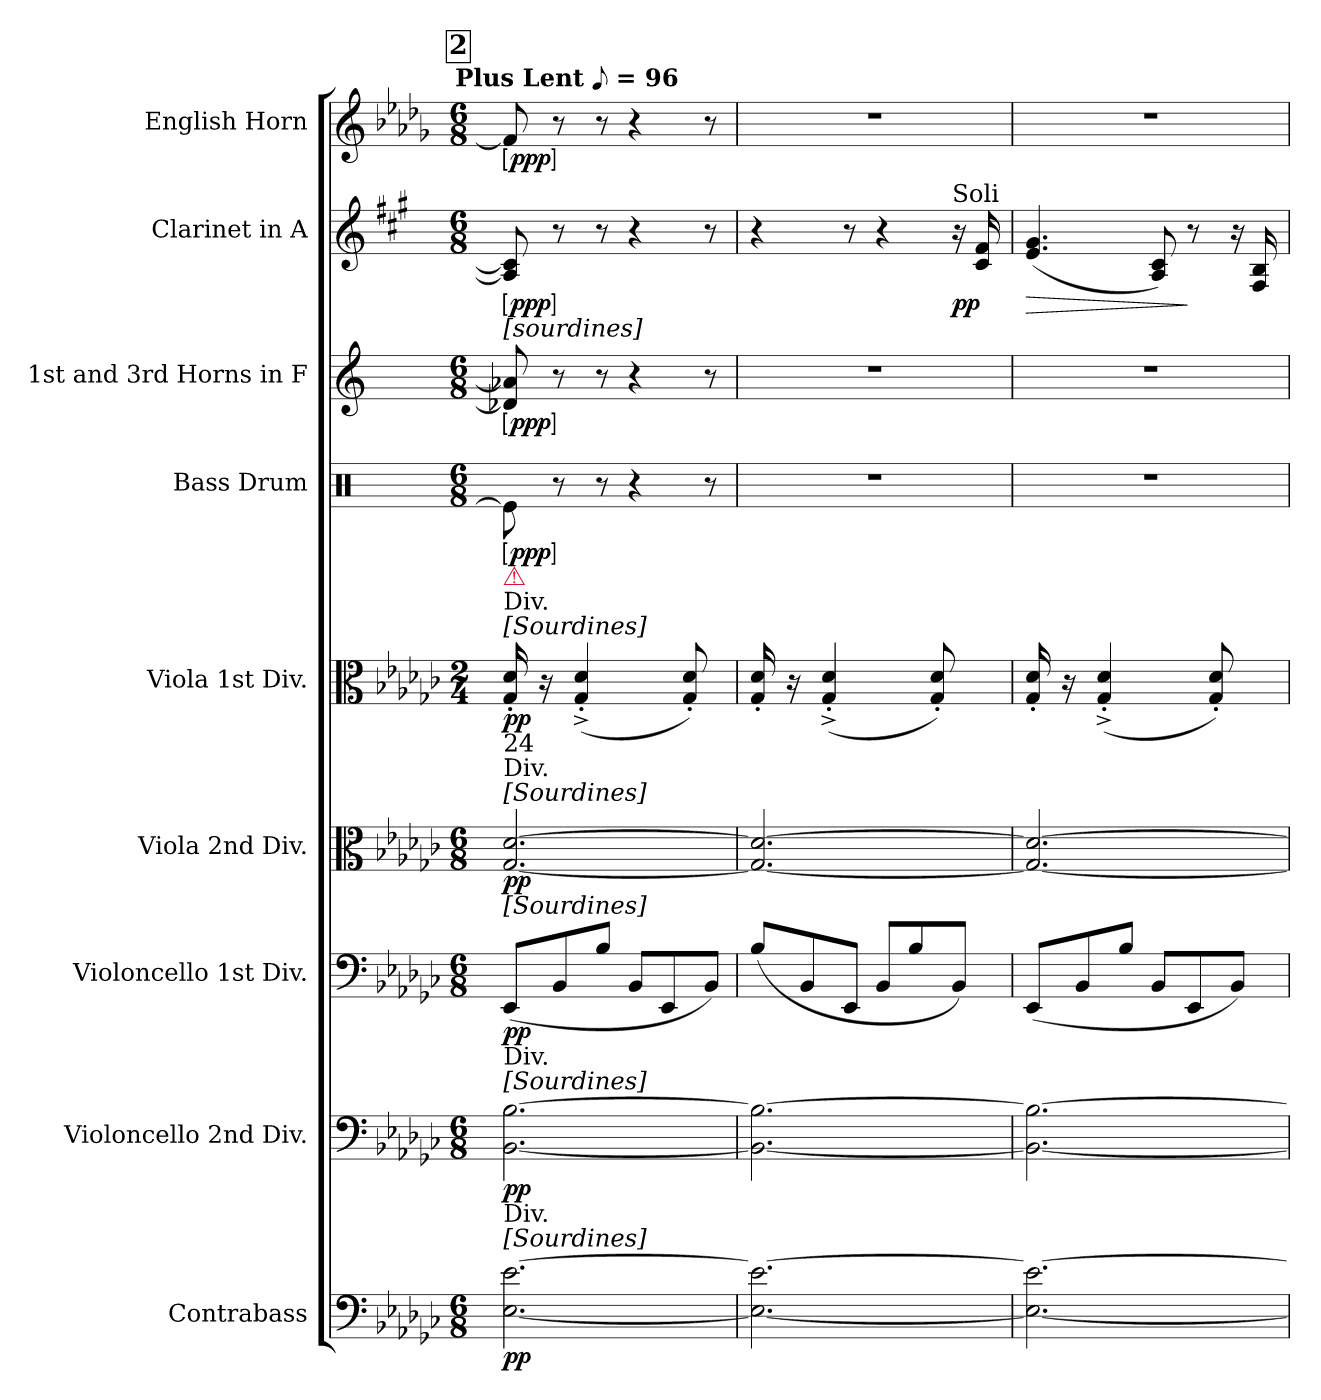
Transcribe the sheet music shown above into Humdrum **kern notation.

**kern	**dynam	**kern	**dynam	**kern	**dynam	**kern	**dynam	**kern	**dynam	**kern	**dynam	**kern	**dynam	**kern	**dynam	**kern	**dynam
*part9	*part9	*part8	*part8	*part7	*part7	*part6	*part6	*part5	*part5	*part4	*part4	*part3	*part3	*part2	*part2	*part1	*part1
*staff9	*staff9	*staff8	*staff8	*staff7	*staff7	*staff6	*staff6	*staff5	*staff5	*staff4	*staff4	*staff3	*staff3	*staff2	*staff2	*staff1	*staff1
*I"Contrabass	*	*I"Violoncello 2nd Div.	*	*I"Violoncello 1st Div.	*	*I"Viola 2nd Div.	*	*I"Viola 1st Div.	*	*I"Bass Drum	*	*I"1st and 3rd Horns in F	*	*I"Clarinet in A	*	*I"English Horn	*
*I'Cb.	*	*I'Vc.	*	*I'Vc.	*	*I'Vla.	*	*I'Vla.	*	*I'B. D.	*	*I'Hn.	*	*I'Cl.	*	*	*
*clefF4	*	*clefF4	*	*clefF4	*	*clefC3	*	*clefC3	*	*clefX	*	*clefG2	*	*clefG2	*	*clefG2	*
*ITrd7c12	*	*	*	*	*	*	*	*	*	*	*	*ITrd4c7	*	*ITrd2c3	*	*ITrd4c7	*
*k[b-e-a-d-g-c-]	*	*k[b-e-a-d-g-c-]	*	*k[b-e-a-d-g-c-]	*	*k[b-e-a-d-g-c-]	*	*k[b-e-a-d-g-c-]	*	*k[]	*	*k[b-]	*	*k[f#c#g#d#a#e#]	*	*k[b-e-a-d-g-c-]	*
*G-:	*	*G-:	*	*G-:	*	*G-:	*	*G-:	*	*C:	*	*F:	*	*F#:	*	*G-:	*
!!LO:TX:omd:t=Plus Lent [8th] = 96
*M6/8	*	*M6/8	*	*M6/8	*	*M6/8	*	*M2/4	*	*M6/8	*	*M6/8	*	*M6/8	*	*M6/8	*
*MM48	*	*MM48	*	*MM48	*	*MM48	*	*MM48	*	*MM48	*	*MM48	*	*MM48	*	*MM48	*
*	*	*	*	*	*	*	*	*Xtuplet	*	*	*	*	*	*	*	*	*
!!LO:REH:place=s1:t=2
=11	=11	=11	=11	=11	=11	=11	=11	=11	=11	=11	=11	=11	=11	=11	=11	=11	=11
!	!	!	!	!	!	!	!	!	!	!	!	!LO:TX:a:t=[sourdines]	!	!	!	!	!
!	!	!	!	!	!	!	!	!LO:TX:b:t=24	!	!	!	!	!	!	!	!	!
!	!	!	!	!	!	!	!	!LO:TX:a:t=[Sourdines]	!	!	!	!	!	!	!	!	!
!	!	!	!	!	!	!	!	!LO:TX:a:t=Div.	!	!	!	!	!	!	!	!	!
!	!	!	!	!	!	!	!	!LO:TX:a:color=crimson:t=⚠	!	!	!	!	!	!	!	!	!
!	!	!	!	!	!	!LO:TX:a:t=[Sourdines]	!	!	!	!	!	!	!	!	!	!	!
!	!	!	!	!	!	!LO:TX:a:t=Div.	!	!	!	!	!	!	!	!	!	!	!
!	!	!	!	!LO:TX:a:t=[Sourdines]	!	!	!	!	!	!	!	!	!	!	!	!	!
!	!	!LO:TX:a:t=[Sourdines]	!	!	!	!	!	!	!	!	!	!	!	!	!	!	!
!	!	!LO:TX:a:t=Div.	!	!	!	!	!	!	!	!	!	!	!	!	!	!	!
!LO:TX:a:t=[Sourdines]	!	!	!	!	!	!	!	!	!	!	!	!	!	!	!	!	!
!LO:TX:a:t=Div.	!	!	!	!	!	!	!	!	!	!	!	!	!	!	!	!	!
!	!	!	!	!	!	!	!	!	!	!	!LO:DY:ed=brack	!	!LO:DY:ed=brack	!	!LO:DY:ed=brack	!	!LO:DY:ed=brack
[2.EE- [2.E-	pp	[2.BB- [2.B-	pp	(8EE-L	pp	[2.G- [2.d-	pp	32%3G-' 32%3d-'	pp	8Re\]	ppp	8G-X] 8d-X]	ppp	8F#] 8A#]	ppp	8B-]	ppp
.	.	.	.	.	.	.	.	32%3r	.	.	.	.	.	.	.	.	.
.	.	.	.	8BB-	.	.	.	.	.	8r	.	8r	.	8r	.	8r	.
.	.	.	.	.	.	.	.	(8%3G-'^ 8%3d-'^	.	.	.	.	.	.	.	.	.
.	.	.	.	8B-J	.	.	.	.	.	8r	.	8r	.	8r	.	8r	.
.	.	.	.	8BB-L	.	.	.	.	.	4r	.	4r	.	4r	.	4r	.
.	.	.	.	8EE-	.	.	.	.	.	.	.	.	.	.	.	.	.
.	.	.	.	.	.	.	.	16%3G-' 16%3d-')	.	.	.	.	.	.	.	.	.
.	.	.	.	8BB-J)	.	.	.	.	.	8r	.	8r	.	8r	.	8r	.
=12	=12	=12	=12	=12	=12	=12	=12	=12	=12	=12	=12	=12	=12	=12	=12	=12	=12
2.EE-_ 2.E-_	.	2.BB-_ 2.B-_	.	(<8B-L	.	2.G-_ 2.d-_	.	32%3G-' 32%3d-'	.	4%3r	.	4%3r	.	4r	.	4%3r	.
.	.	.	.	.	.	.	.	32%3r	.	.	.	.	.	.	.	.	.
.	.	.	.	8BB-	.	.	.	.	.	.	.	.	.	.	.	.	.
.	.	.	.	.	.	.	.	(8%3G-'^ 8%3d-'^	.	.	.	.	.	.	.	.	.
.	.	.	.	8EE-J	.	.	.	.	.	.	.	.	.	8r	.	.	.
.	.	.	.	8BB-/L	.	.	.	.	.	.	.	.	.	4r	.	.	.
.	.	.	.	8B-	.	.	.	.	.	.	.	.	.	.	.	.	.
.	.	.	.	.	.	.	.	16%3G-' 16%3d-')	.	.	.	.	.	.	.	.	.
!	!	!	!	!	!	!	!	!	!	!	!	!	!	!LO:TX:a:t=Soli	!	!	!
.	.	.	.	8BB-J)	.	.	.	.	.	.	.	.	.	16r	pp	.	.
.	.	.	.	.	.	.	.	.	.	.	.	.	.	16A# 16d#	.	.	.
=13	=13	=13	=13	=13	=13	=13	=13	=13	=13	=13	=13	=13	=13	=13	=13	=13	=13
!	!	!	!	!	!	!	!	!	!	!	!	!	!	!	!LO:HP:b	!	!
2.EE-_ 2.E-_	.	2.BB-_ 2.B-_	.	(8EE-L	.	2.G-_ 2.d-_	.	32%3G-' 32%3d-'	.	4%3r	.	4%3r	.	(4.c# 4.e#	>	4%3r	.
.	.	.	.	.	.	.	.	32%3r	.	.	.	.	.	.	.	.	.
.	.	.	.	8BB-	.	.	.	.	.	.	.	.	.	.	.	.	.
.	.	.	.	.	.	.	.	(8%3G-'^ 8%3d-'^	.	.	.	.	.	.	.	.	.
.	.	.	.	8B-J	.	.	.	.	.	.	.	.	.	.	.	.	.
.	.	.	.	8BB-L	.	.	.	.	.	.	.	.	.	8F# 8A#)	.	.	.
.	.	.	.	8EE-	.	.	.	.	.	.	.	.	.	8r	]	.	.
.	.	.	.	.	.	.	.	16%3G-' 16%3d-')	.	.	.	.	.	.	.	.	.
.	.	.	.	8BB-J)	.	.	.	.	.	.	.	.	.	16r	.	.	.
.	.	.	.	.	.	.	.	.	.	.	.	.	.	16D# 16G#	.	.	.
=	=	=	=	=	=	=	=	=	=	=	=	=	=	=	=	=	=
*-	*-	*-	*-	*-	*-	*-	*-	*-	*-	*-	*-	*-	*-	*-	*-	*-	*-
